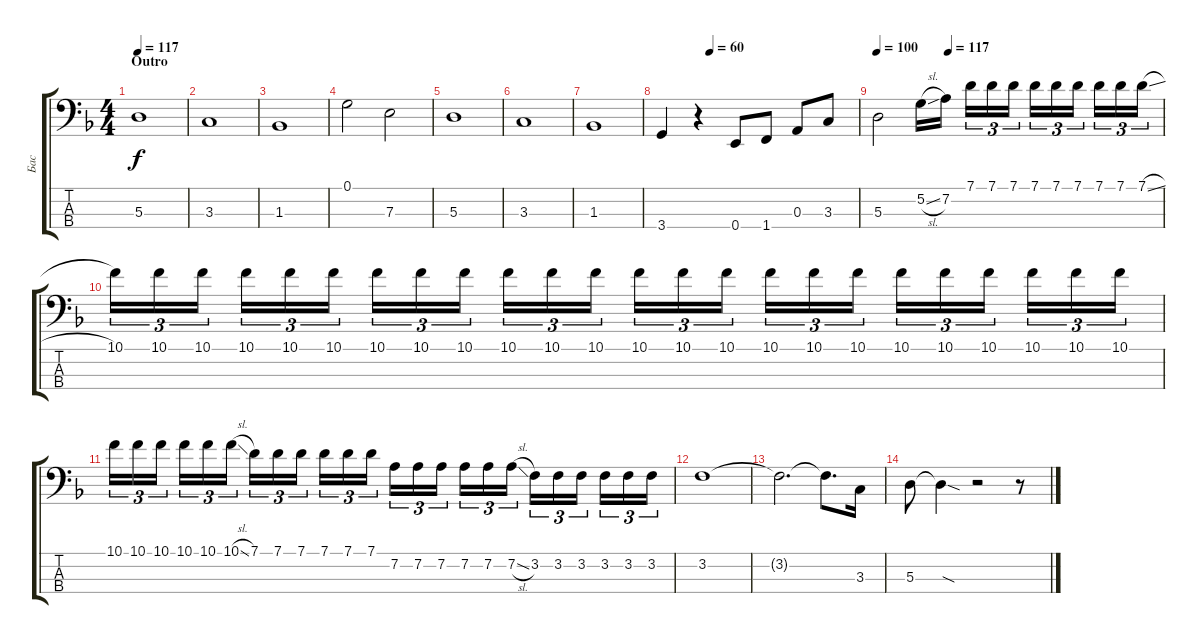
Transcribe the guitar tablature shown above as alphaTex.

\track ("Бас" "Бас") {instrument electricbassfinger}
\staff {score tabs}
\tuning (G2 D2 A1 E1) {hide}
\ts (4 4)
\section ("" "Outro")
\tempo 117
\clef f4
\ks dminor
5.3.1{dy f} |
3.3.1 |
1.3.1 |
0.1.2 7.3.2 |
5.3.1 |
3.3.1 |
1.3.1 |
\tempo (60 0.25)
3.4.4 r.4 0.4.8 1.4.8 0.3.8 3.3.8 |
\tempo 100
\tempo (117 0.25)
5.3.2 5.2{sl}.16 7.2.16{beam splitsecondary} 7.1.16{tu (3 2)} 7.1.16{tu (3 2)} 7.1.16{tu (3 2)} 7.1.16{tu (3 2)} 7.1.16{tu (3 2)} 7.1.16{tu (3 2) beam splitsecondary} 7.1.16{tu (3 2)} 7.1.16{tu (3 2)} 7.1{sl}.16{tu (3 2)} |
10.1.16{tu (3 2)} 10.1.16{tu (3 2)} 10.1.16{tu (3 2) beam splitsecondary} 10.1.16{tu (3 2)} 10.1.16{tu (3 2)} 10.1.16{tu (3 2)} 10.1.16{tu (3 2)} 10.1.16{tu (3 2)} 10.1.16{tu (3 2) beam splitsecondary} 10.1.16{tu (3 2)} 10.1.16{tu (3 2)} 10.1.16{tu (3 2)} 10.1.16{tu (3 2)} 10.1.16{tu (3 2)} 10.1.16{tu (3 2) beam splitsecondary} 10.1.16{tu (3 2)} 10.1.16{tu (3 2)} 10.1.16{tu (3 2)} 10.1.16{tu (3 2)} 10.1.16{tu (3 2)} 10.1.16{tu (3 2) beam splitsecondary} 10.1.16{tu (3 2)} 10.1.16{tu (3 2)} 10.1.16{tu (3 2)} |
10.1.16{tu (3 2)} 10.1.16{tu (3 2)} 10.1.16{tu (3 2) beam splitsecondary} 10.1.16{tu (3 2)} 10.1.16{tu (3 2)} 10.1{sl}.16{tu (3 2)} 7.1.16{tu (3 2)} 7.1.16{tu (3 2)} 7.1.16{tu (3 2) beam splitsecondary} 7.1.16{tu (3 2)} 7.1.16{tu (3 2)} 7.1.16{tu (3 2)} 7.2.16{tu (3 2)} 7.2.16{tu (3 2)} 7.2.16{tu (3 2) beam splitsecondary} 7.2.16{tu (3 2)} 7.2.16{tu (3 2)} 7.2{sl}.16{tu (3 2)} 3.2.16{tu (3 2)} 3.2.16{tu (3 2)} 3.2.16{tu (3 2) beam splitsecondary} 3.2.16{tu (3 2)} 3.2.16{tu (3 2)} 3.2.16{tu (3 2)} |
3.2.1 |
3.2{t}.2{d} 3.2{t}.8{d} 3.3.16 |
5.3.8 5.3{sod t}.4 r.2 r.8
